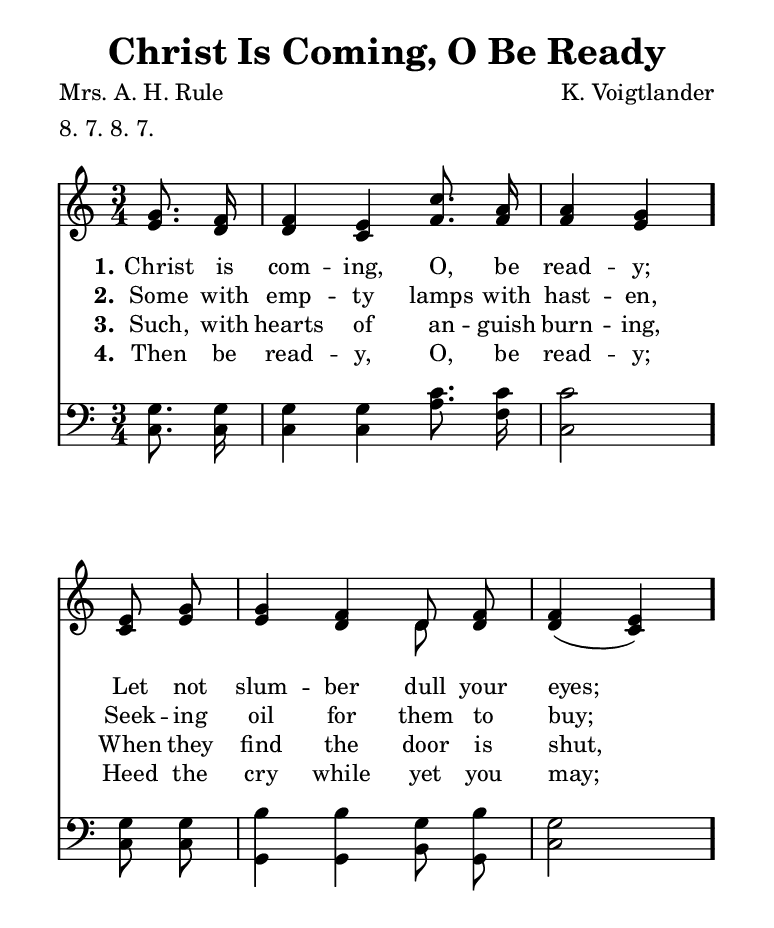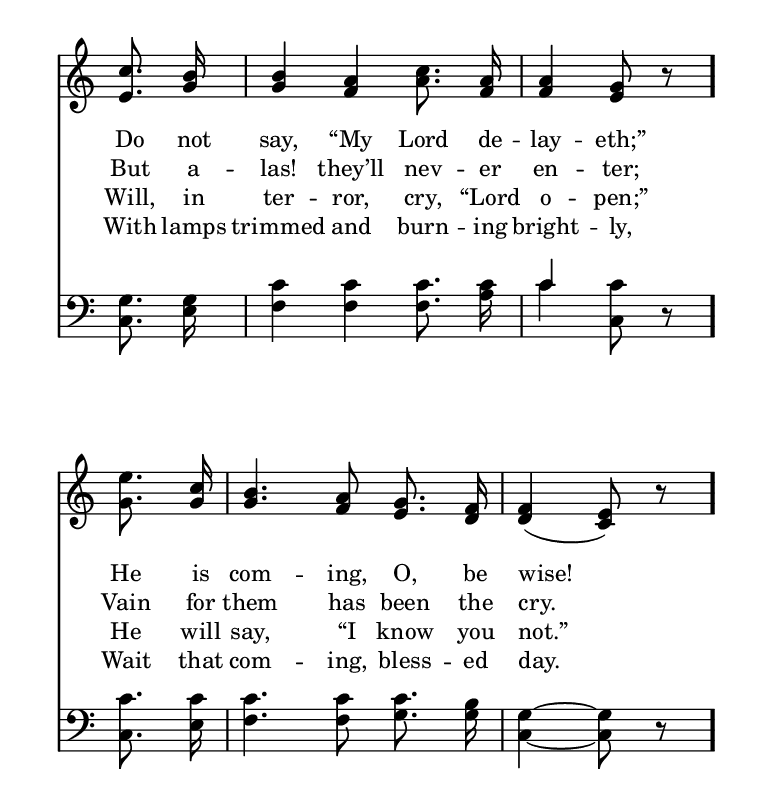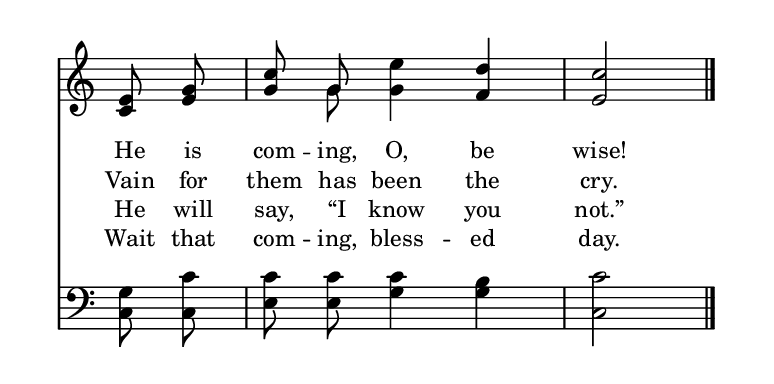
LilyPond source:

\include "common/global.ily"
\paper {
  \include "common/paper.ily"
  ragged-bottom = ##t
  ragged-last-bottom = ##t
  systems-per-page = #(cond (is-eogsized 3) (#t #f))
  system-system-spacing.padding = 11
}

\header{
  hymnnumber = "70"
  title = "Christ Is Coming, O Be Ready"
  tunename = "Laßt mich gehen"
  meter = "8. 7. 8. 7."
  poet = "Mrs. A. H. Rule"
  composer = "K. Voigtlander"
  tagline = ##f
}

% for fermata in MIDI
ta = { \tempo 4=70 }
tb = { \tempo 4=35 }

patternAA = { c8. c16 | c4 c4 c8. c16 | c4 c4 }
patternAB = { c8. c16 | c4 c4 c8. c16 | c2 }
patternAC = { c8. c16 | c4 c4 c8. c16 | c4 c8 c8 }
patternAD = { c8. c16 | c4. c8 c8. c16 | c4 c8 c8 }

patternBA = { c8 c8 | c4 c4 c8 c8 | c4 c4 }
patternBB = { c8 c8 | c4 c4 c8 c8 | c2 }

patternCA = { c8 c8 | c8 c8 c4 c4 | c2 }

global = {
  \include "common/overrides.ily"
  \override Staff.TimeSignature.style = #'numbered
  \time 3/4
  \override Score.MetronomeMark.transparent = ##t % hide all fermata changes too
  \ta
  \key c \major
  \partial 4
  \autoBeamOff
}

notesSoprano = {
\global
\relative c'' {

  \changePitch \patternAA { g f | f e c' a | a g }
  \changePitch \patternBA { e g | g f d f | f( e) }
  \changePitch \patternAC { c' b | b a c a | a g r }
  \changePitch \patternAD { e' c | b a g f | f( e) r }
  \changePitch \patternCA { e g | c g e' d | c }

  \bar "|."

}
}

notesAlto = {
\global
\relative e' {

  \changePitch \patternAA { e d | d c f f | f e }
  \changePitch \patternBA { c e | e d d d | d( c) }
  \changePitch \patternAC { e g | g f a f | f e r }
  \changePitch \patternAD { g g | g f e d | d( c) r }
  \changePitch \patternCA { c e | g g g f | e }

}
}

notesTenor = {
\global
\relative a {

  \changePitch \patternAB { g g | g g c c | c }
  \changePitch \patternBB { g g | b b g b | g }
  \changePitch \patternAC { g g | c c c c | c c r }
  \changePitch \patternAD { c c | c c c b | g ~ g r }
  \changePitch \patternCA { g c | c c c b | c }

}
}

notesBass = {
\global
\relative f {

  \changePitch \patternAB { c c | c c a' f | c }
  \changePitch \patternBB { c c | g g b g | c }
  \changePitch \patternAC { c e | f f f a | c c, r }
  \changePitch \patternAD { c e | f f g g | c, ~ c r }
  \changePitch \patternCA { c c | e e g g | c, }

}
}

wordsA = \lyricmode {
\set stanza = "1."

Christ is com -- ing, O, be read -- y; \bar "."
Let not slum -- ber dull your eyes; \bar "."
Do not say, “My Lord de -- lay -- eth;” \bar "."
He is com -- ing, O, be wise! \bar "."
He is com -- ing, O, be wise! \bar "."

}

wordsB = \lyricmode {
\set stanza = "2."

Some with emp -- ty lamps with hast -- en,
Seek -- ing oil for them to buy;
But a -- las! they’ll nev -- er en -- ter;
Vain for them has been the cry.
Vain for them has been the cry.

}

wordsC = \lyricmode {
\set stanza = "3."

Such, with hearts of an -- guish burn -- ing,
When they find the door is shut,
Will, in ter -- ror, cry, “Lord o -- pen;”
He will say, “I know you not.”
He will say, “I know you not.”

}

wordsD = \lyricmode {
\set stanza = "4."

Then be read -- y, O, be read -- y;
Heed the cry while yet you may;
With lamps trimmed and burn -- ing bright -- ly,
Wait that com -- ing, bless -- ed day.
Wait that com -- ing, bless -- ed day.

}

\score {
  \context ChoirStaff <<
    \context Staff = upper <<
      \set Staff.autoBeaming = ##f
      \set ChoirStaff.systemStartDelimiter = #'SystemStartBar
      \set ChoirStaff.printPartCombineTexts = ##f
      \partcombine #'(2 . 9) \notesSoprano \notesAlto
      \context NullVoice = sopranos { \voiceOne << \notesSoprano >> }
      \context NullVoice = altos { \voiceTwo << \notesAlto >> }
      \context Lyrics = one   \lyricsto sopranos \wordsA
      \context Lyrics = two   \lyricsto sopranos \wordsB
      \context Lyrics = three \lyricsto sopranos \wordsC
      \context Lyrics = four  \lyricsto sopranos \wordsD
    >>
    \context Staff = men <<
      \set Staff.autoBeaming = ##f
      \clef bass
      \set ChoirStaff.printPartCombineTexts = ##f
      \partcombine #'(2 . 9) \notesTenor \notesBass
      \context NullVoice = tenors { \voiceOne << \notesTenor >> }
      \context NullVoice = basses { \voiceTwo << \notesBass >> }
    >>
  >>
  \layout {
    \include "common/layout.ily"
  }
  \midi{
    \include "common/midi.ily"
  }
}

\version "2.19.49"  % necessary for upgrading to future LilyPond versions.

% vi:set et ts=2 sw=2 ai nocindent syntax=lilypond:
